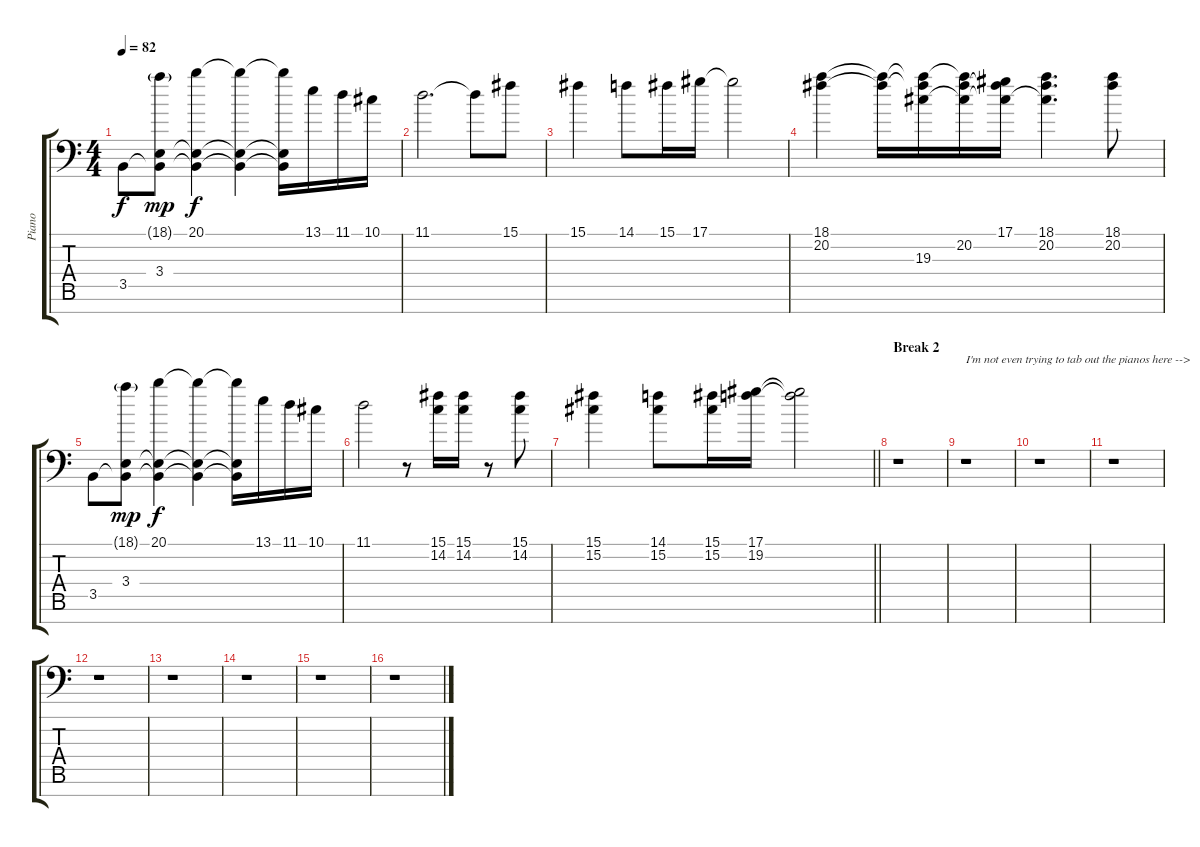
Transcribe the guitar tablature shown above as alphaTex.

\track ("Piano" "Piano") {instrument acousticgrandpiano}
\staff {score tabs}
\tuning (Eb4 Bb3 Gb3 Db3 Ab2 Eb2 Bb1) {hide}
\ts (4 4)
\tempo 82
\clef f4
\ks c
3.5.8{dy f} (18.1{g} 3.4 3.5{t}).8{dy mp} (20.1 3.4{t} 3.5{t}).4{dy f} (20.1{t} 3.4{t} 3.5{t}).4 (20.1{t} 3.4{t} 3.5{t}).16 13.1.16 11.1.16 10.1.16 |
11.1.2{d} 11.1{t}.8 15.1.8 |
15.1.4 14.1.8 15.1.16 17.1.16 17.1{t}.2 |
(18.1 20.2).4 (18.1{t} 20.2{t}).16 (18.1{t} 20.2{t} 19.3).16 (18.1{t} 20.2 19.3{t}).16 (17.1 20.2{t} 19.3{t}).16 (18.1 20.2 19.3{t}).4{d} (18.1 20.2).8 |
3.5.8 (18.1{g} 3.4 3.5{t}).8{dy mp} (20.1 3.4{t} 3.5{t}).4{dy f} (20.1{t} 3.4{t} 3.5{t}).4 (20.1{t} 3.4{t} 3.5{t}).16 13.1.16 11.1.16 10.1.16 |
11.1.2 r.8 (15.1 14.2).16 (15.1 14.2).16 r.8 (15.1 14.2).8 |
\barLineRight lightlight
(15.1 15.2).4 (14.1 15.2).8 (15.1 15.2).16 (17.1 19.2).16 (17.1{t} 19.2{t}).2 |
\section ("" "Break 2")
r.1 |
r.1{txt "I'm not even trying to tab out the pianos here -->"} |
r.1 |
r.1 |
r.1 |
r.1 |
r.1 |
r.1 |
r.1
